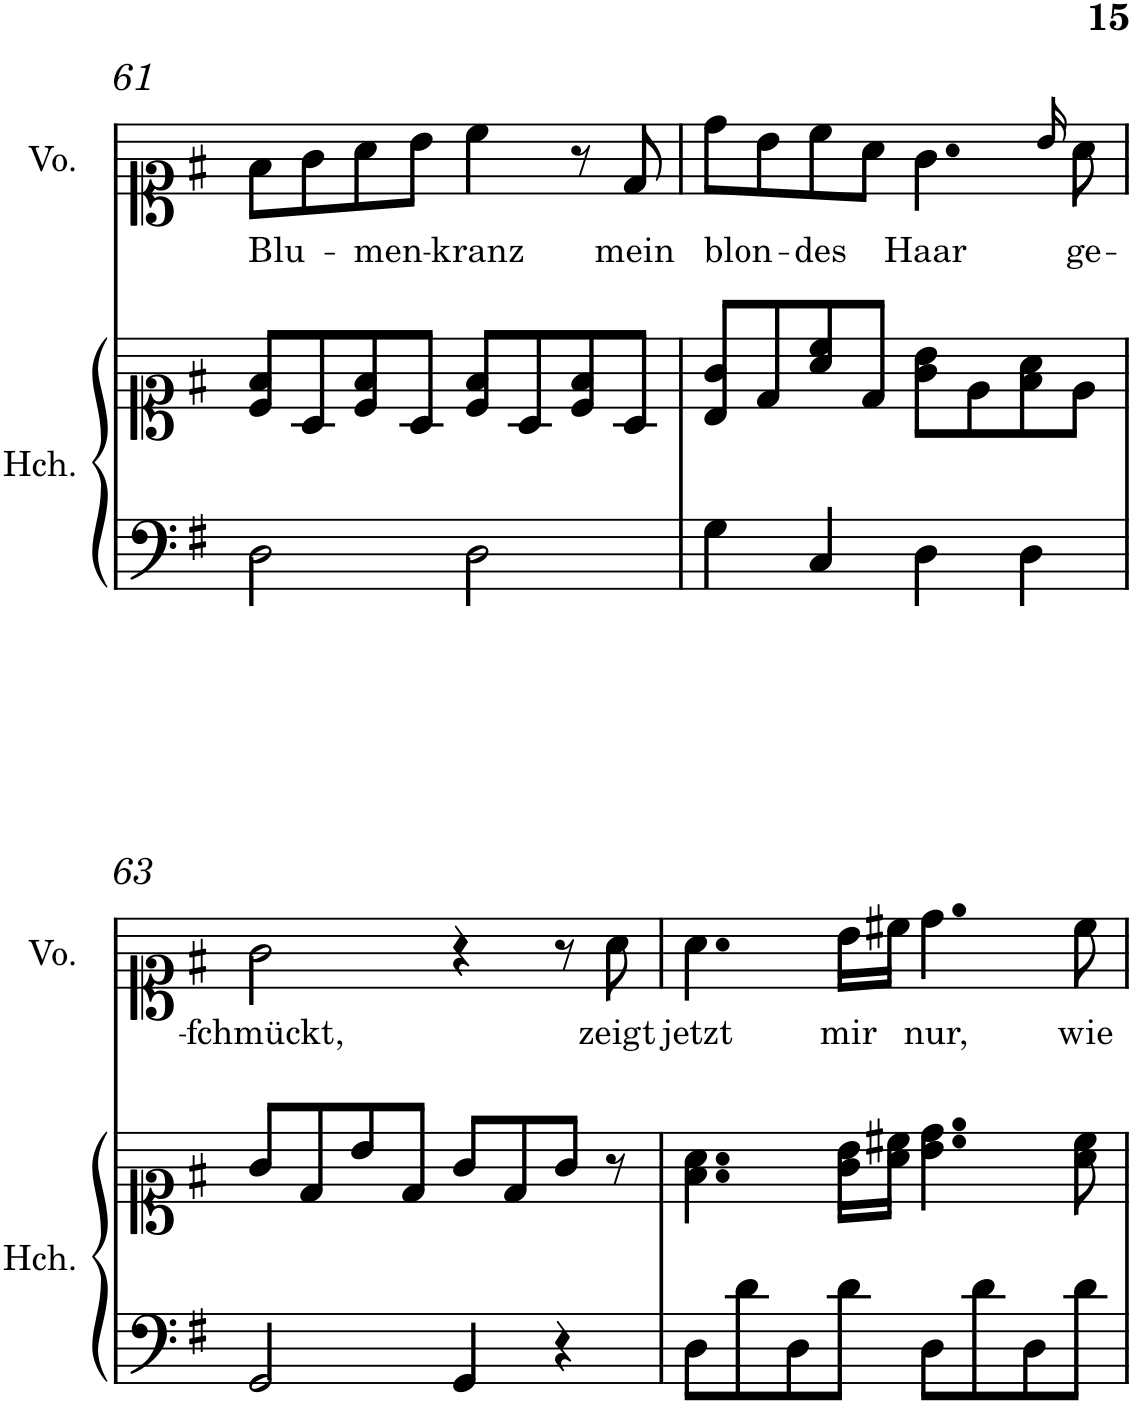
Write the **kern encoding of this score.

**kern	**kern	**kern	**text
*part2	*part2	*part1	*part1
*staff3	*staff2	*staff1	*staff1
*I"Harpsichord	*	*I"Voice	*
*I'Hch.	*	*I'Vo.	*
!!LO:PB:g=z
*clefF4	*clefC1	*clefC1	*
*k[f#]	*k[f#]	*k[f#]	*
*M4/4	*M4/4	*M4/4	*
*met(c)	*met(c)	*met(c)	*
=61	=61	=61	=61
!	!	!	!LO:LY:b
2D\	8c/ 8f#/L	8f#\L	Blu-
.	8A/	8g\	.
!	!	!	!LO:LY:b
.	8c/ 8f#/	8a\	-men-
.	8A/J	8b\J	.
!	!	!	!LO:LY:b
2D\	8c/ 8f#/L	4cc\	-kranz
.	8A/	.	.
.	8c/ 8f#/	8r	.
!	!	!	!LO:LY:b
.	8A/J	8d/	mein
=62	=62	=62	=62
!	!	!	!LO:LY:b
4G\	8B/ 8g/L	8dd\L	blon-
.	8d/	8b\	.
!	!	!	!LO:LY:b
4C/	8a/ 8cc/	8cc\	-des
.	8d/J	8a\J	.
!	!	!	!LO:LY:b
4D\	8g\ 8b\L	4.g\	Haar
.	8e\	.	.
4D\	8f#\ 8a\	.	.
.	.	16qb/	.
!	!	!	!LO:LY:b
.	8e\J	8a\	ge-
!!LO:LB:g=z
=63	=63	=63	=63
!	!	!	!LO:LY:b
2GG/	8g/L	2g\	-fchmückt,
.	8d/	.	.
.	8b/	.	.
.	8d/J	.	.
4GG/	8g/L	4r	.
.	8d/	.	.
4r	8g/J	8r	.
!	!	!	!LO:LY:b
.	8r	8a\	zeigt
=64	=64	=64	=64
!	!	!	!LO:LY:b
8D\L	4.f#\ 4.a\	4.a\	jetzt
8d\	.	.	.
8D\	.	.	.
!	!	!	!LO:LY:b
8d\J	16g\ 16b\LL	16b\LL	mir
.	16a\ 16cc#X\JJ	16cc#X\JJ	.
!	!	!	!LO:LY:b
8D\L	4.b\ 4.dd\	4.dd\	nur,
8d\	.	.	.
8D\	.	.	.
!	!	!	!LO:LY:b
8d\J	8a\ 8cc#\	8cc#\	wie
=	=	=	=
*-	*-	*-	*-
